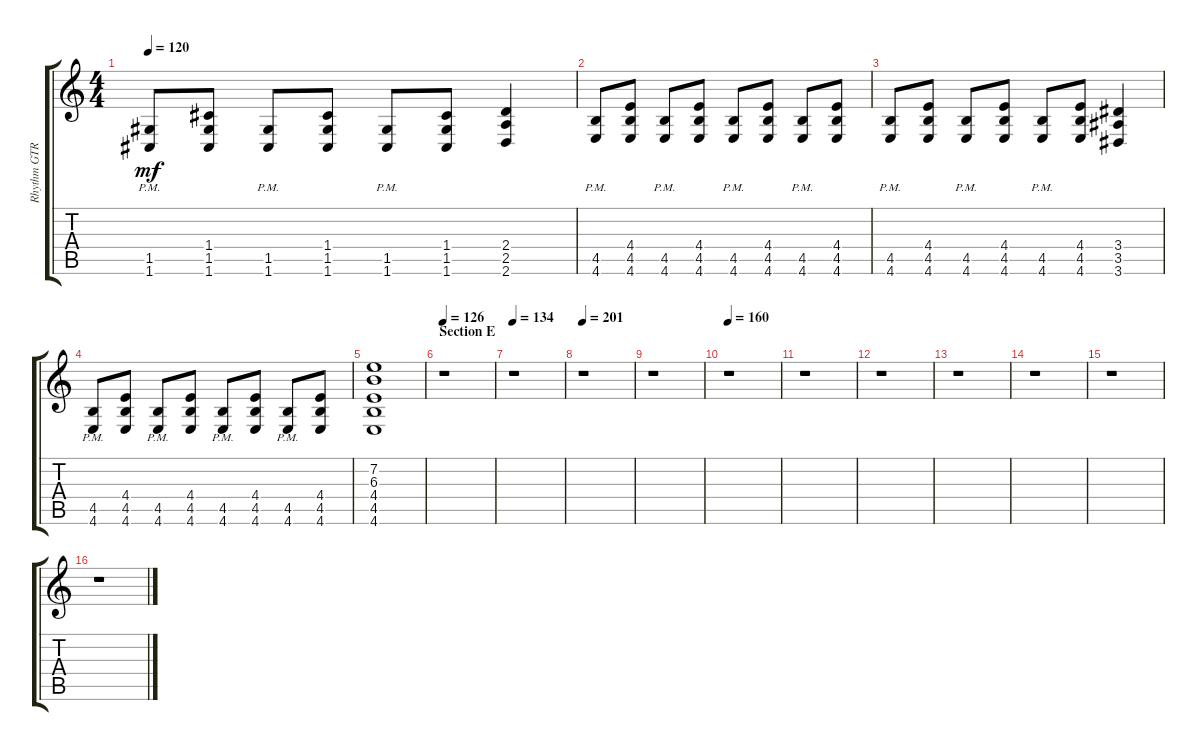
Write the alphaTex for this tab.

\track ("Rhythm GTR 1" "Rhythm GTR") {instrument distortionguitar}
\staff {score tabs}
\tuning (D4 A3 F3 C3 G2 C2) {hide}
\ts (4 4)
\tempo 120
\clef g2
\ks aminor
(1.5{pm} 1.6{pm}).8{dy mf} (1.4 1.5 1.6).8 (1.5{pm} 1.6{pm}).8 (1.4 1.5 1.6).8 (1.5{pm} 1.6{pm}).8 (1.4 1.5 1.6).8 (2.4 2.5 2.6).4 |
(4.5{pm} 4.6{pm}).8 (4.4 4.5 4.6).8 (4.5{pm} 4.6{pm}).8 (4.4 4.5 4.6).8 (4.5{pm} 4.6{pm}).8 (4.4 4.5 4.6).8 (4.5{pm} 4.6{pm}).8 (4.4 4.5 4.6).8 |
(4.5{pm} 4.6{pm}).8 (4.4 4.5 4.6).8 (4.5{pm} 4.6{pm}).8 (4.4 4.5 4.6).8 (4.5{pm} 4.6{pm}).8 (4.4 4.5 4.6).8 (3.4 3.5 3.6).4 |
(4.5{pm} 4.6{pm}).8 (4.4 4.5 4.6).8 (4.5{pm} 4.6{pm}).8 (4.4 4.5 4.6).8 (4.5{pm} 4.6{pm}).8 (4.4 4.5 4.6).8 (4.5{pm} 4.6{pm}).8 (4.4 4.5 4.6).8 |
(7.2 6.3 4.4 4.5 4.6).1 |
\section ("" "Section E")
\tempo 126
r.1 |
\tempo 134
r.1 |
\tempo 201
r.1 |
r.1 |
\tempo 160
r.1 |
r.1 |
r.1 |
r.1 |
r.1 |
r.1 |
r.1
